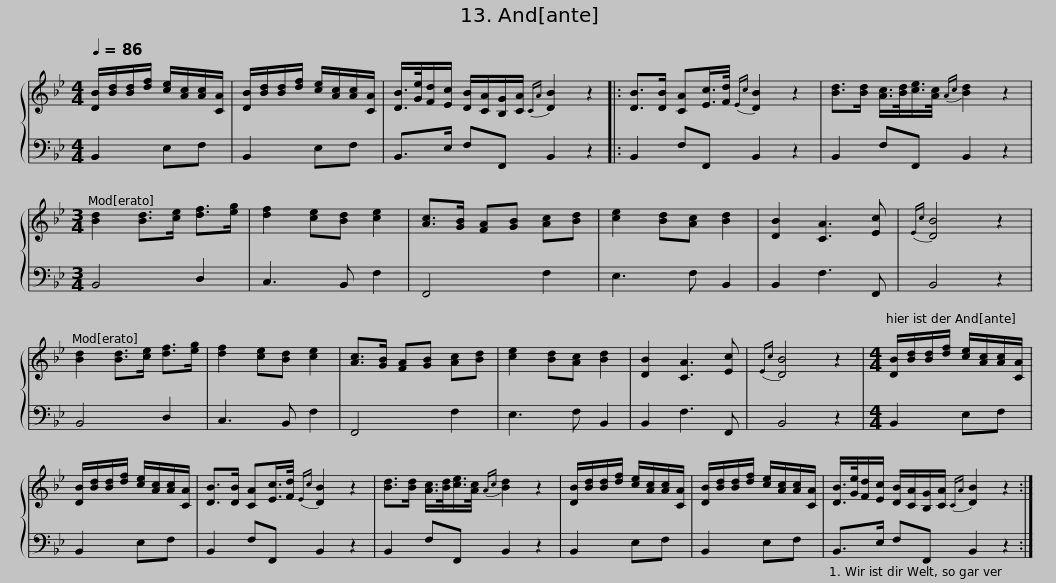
X:1
%%score { 1 | 2 }
L:1/8
Q:1/4=86
M:4/4
I:linebreak $
K:Bb
V:1 treble
V:2 bass
V:1
 [DB]/[Bd]/[Bd]/[df]/ [ce]/[Ac]/[Ac]/[CA]/ | [DB]/[Bd]/[Bd]/[df]/ [ce]/[Ac]/[Ac]/[CA]/ | [DB]/>[Ge]/[Fd]/[Ec]/ [DB]/[CA]/[B,G]/[CA]/{CA} [DB]2 z2 |: [DB]>[DB] [CA][Ec]/>[Fd]/{Ec} [DB]2 z2 |$ [Bd]>[Bd] [Ac]/>[Bd]/[ce]/>[Ac]/{Ac} [Bd]2 z2 | %5
[M:3/4] [Bd]2 [Bd]>[ce] [df]>[eg] | [df]2 [ce][Bd] [ce]2 | [Ac]>[GB] [FA][GB] [Ac][Bd] | [ce]2 [Bd][Ac] [Bd]2 | [DB]2 [CA]3 [Ec] | %10
{Ec} [DB]4 z2 |$ [Bd]2 [Bd]>[ce] [df]>[eg] | [df]2 [ce][Bd] [ce]2 | [Ac]>[GB] [FA][GB] [Ac][Bd] | [ce]2 [Bd][Ac] [Bd]2 | %15
 [DB]2 [CA]3 [Ec] |{Ec} [DB]4 z2 |[M:4/4] [DB]/[Bd]/[Bd]/[df]/ [ce]/[Ac]/[Ac]/[CA]/ |$ [DB]/[Bd]/[Bd]/[df]/ [ce]/[Ac]/[Ac]/[CA]/ | [DB]>[DB] [CA][Ec]/>[Fd]/{Ec} [DB]2 z2 | %20
 [Bd]>[Bd] [Ac]/>[Bd]/[ce]/>[Ac]/{Ac} [Bd]2 z2 | [DB]/[Bd]/[Bd]/[df]/ [ce]/[Ac]/[Ac]/[CA]/ | [DB]/[Bd]/[Bd]/[df]/ [ce]/[Ac]/[Ac]/[CA]/ |$ [DB]/>[Ge]/[Fd]/[Ec]/ [DB]/[CA]/[B,G]/[CA]/{CA} [DB]2 z2 :| %24
V:2
 B,,2 E,F, | B,,2 E,F, | B,,>E, F,F,, B,,2 z2 |: B,,2 F,F,, B,,2 z2 |$ B,,2 F,F,, B,,2 z2 | %5
[M:3/4] B,,4 D,2 | C,3 B,, F,2 | F,,4 F,2 | E,3 F, B,,2 | B,,2 F,3 F,, | %10
 B,,4 z2 |$ B,,4 D,2 | C,3 B,, F,2 | F,,4 F,2 | E,3 F, B,,2 | %15
 B,,2 F,3 F,, | B,,4 z2 |[M:4/4] B,,2 E,F, |$ B,,2 E,F, | B,,2 F,F,, B,,2 z2 | %20
 B,,2 F,F,, B,,2 z2 | B,,2 E,F, | B,,2 E,F, |$ B,,>E, F,F,, B,,2 z2 :| %24
